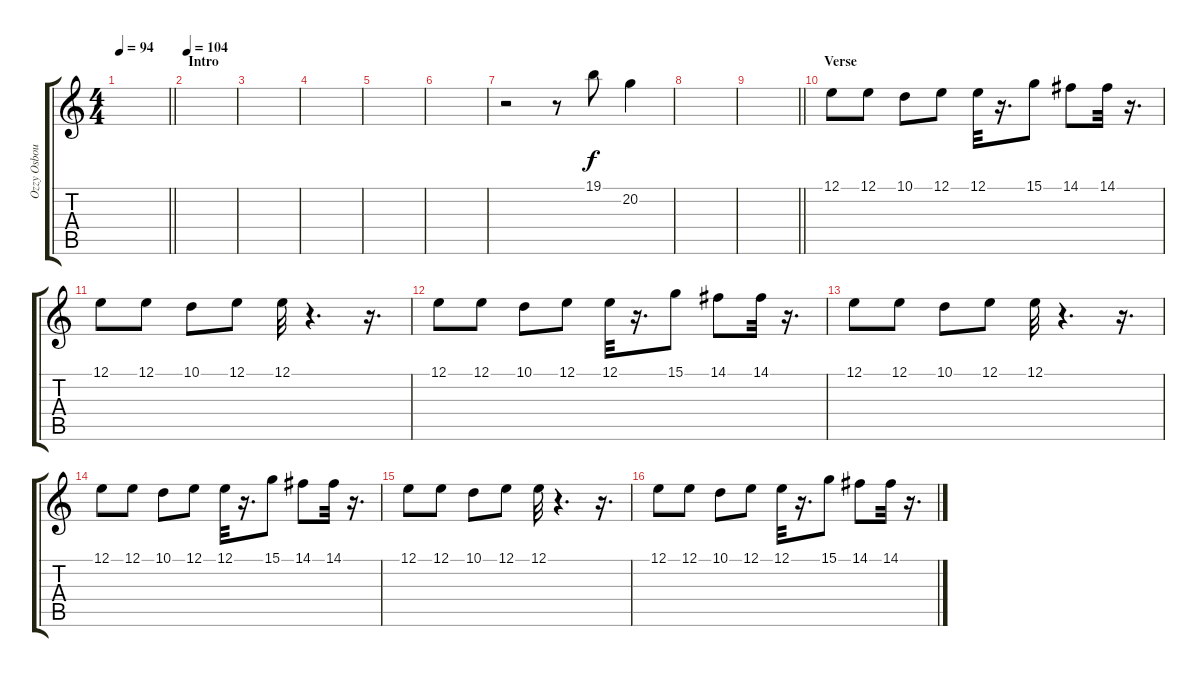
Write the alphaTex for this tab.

\track ("Ozzy Osbourne" "Ozzy Osbou") {instrument lead6voice}
\staff {score tabs}
\tuning (E4 B3 G3 D3 A2 E2) {hide}
\ts (4 4)
\tempo 94
\clef g2
\barLineRight lightlight
\ks c
|
\section ("" "Intro")
\tempo 104
|
|
|
|
|
r.2 r.8 19.1.8 20.2.4 |
|
\barLineRight lightlight
|
\section ("" "Verse")
12.1.8 12.1.8 10.1.8 12.1.8 12.1.32 r.16{d} 15.1.8 14.1.8 14.1.32 r.16{d} |
12.1.8 12.1.8 10.1.8 12.1.8 12.1.32 r.4{d} r.16{d} |
12.1.8 12.1.8 10.1.8 12.1.8 12.1.32 r.16{d} 15.1.8 14.1.8 14.1.32 r.16{d} |
12.1.8 12.1.8 10.1.8 12.1.8 12.1.32 r.4{d} r.16{d} |
12.1.8 12.1.8 10.1.8 12.1.8 12.1.32 r.16{d} 15.1.8 14.1.8 14.1.32 r.16{d} |
12.1.8 12.1.8 10.1.8 12.1.8 12.1.32 r.4{d} r.16{d} |
12.1.8 12.1.8 10.1.8 12.1.8 12.1.32 r.16{d} 15.1.8 14.1.8 14.1.32 r.16{d}
